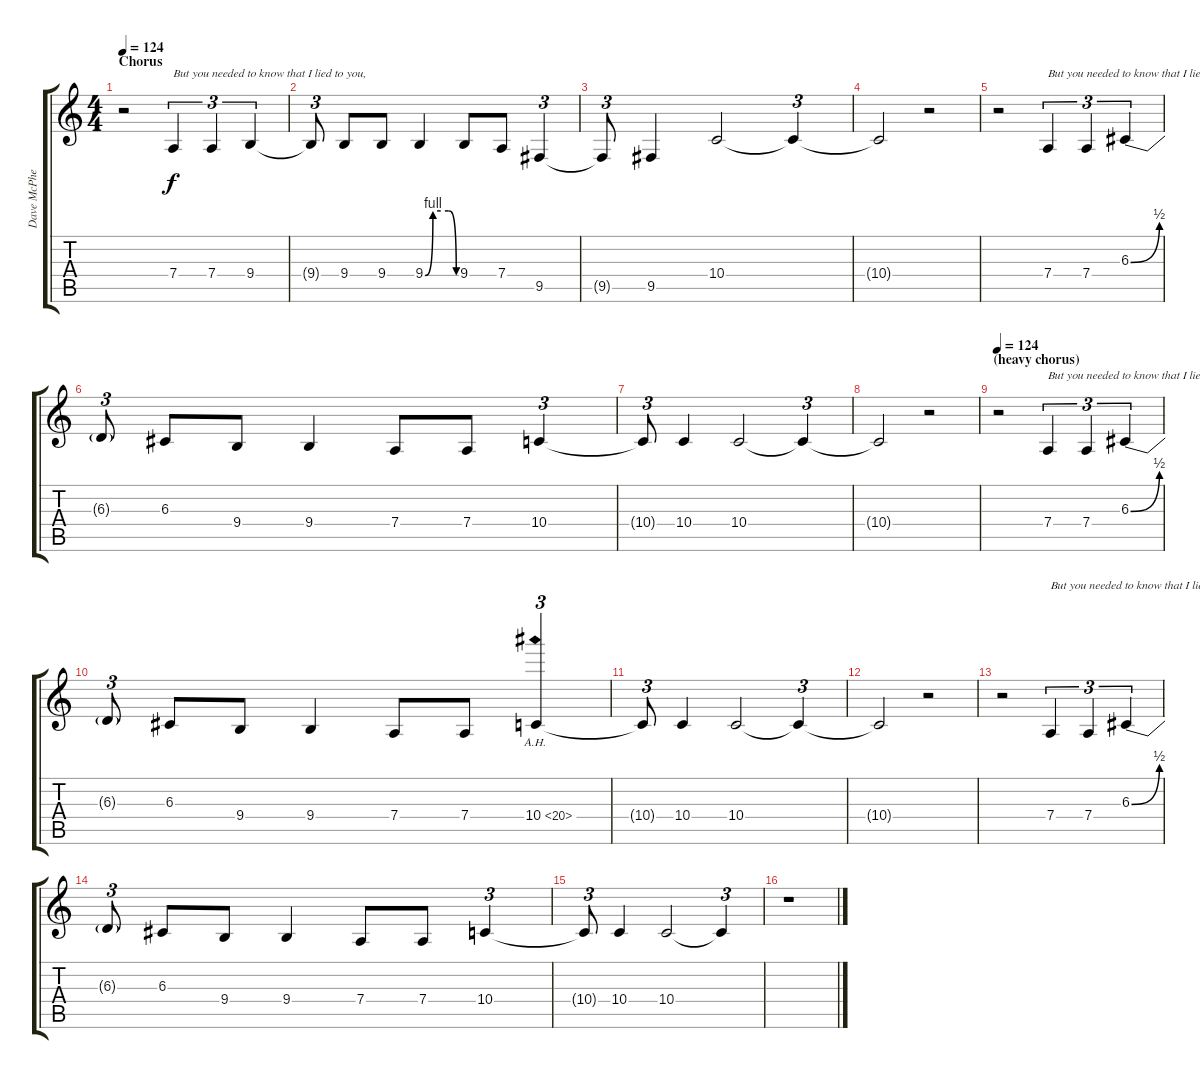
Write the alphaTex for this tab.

\track ("Dave McPherson - Vocals" "Dave McPhe") {instrument choiraahs}
\staff {score tabs}
\tuning (E4 B3 G3 D3 A2 D2) {hide}
\ts (4 4)
\section ("" "Chorus")
\tempo 124
\clef g2
\ks c
r.2{dy f volume 16 balance 8 instrument choiraahs} 7.4.4{tu (3 2) txt "But you needed to know that I lied to you,"} 7.4.4{tu (3 2)} 9.4.4{tu (3 2)} |
9.4{t}.8{tu (3 2)} 9.4.8 9.4.8 9.4{be (custom 0 0 15 4 30 4 45 4 60 0)}.4 9.4.8 7.4.8 9.5.4{tu (3 2)} |
9.5{t}.8{tu (3 2)} 9.5.4 10.4.2 10.4{t}.4{tu (3 2)} |
10.4{t}.2 r.2 |
r.2 7.4.4{tu (3 2) txt "But you needed to know that I lied to you,"} 7.4.4{tu (3 2)} 6.3{be (bend 0 0 60 2)}.4{tu (3 2)} |
6.3{t}.8{tu (3 2)} 6.3.8 9.4.8 9.4.4 7.4.8 7.4.8 10.4.4{tu (3 2)} |
10.4{t}.8{tu (3 2)} 10.4.4 10.4.2 10.4{t}.4{tu (3 2)} |
10.4{t}.2 r.2 |
\section ("" "(heavy chorus)")
\tempo 124
r.2{volume 16 instrument lead2sawtooth} 7.4.4{tu (3 2) txt "But you needed to know that I lied to you,"} 7.4.4{tu (3 2)} 6.3{be (bend 0 0 60 2)}.4{tu (3 2)} |
6.3{t}.8{tu (3 2)} 6.3.8 9.4.8 9.4.4 7.4.8 7.4.8 10.4{ah 10}.4{tu (3 2)} |
10.4{t}.8{tu (3 2)} 10.4.4 10.4.2 10.4{t}.4{tu (3 2)} |
10.4{t}.2 r.2 |
r.2 7.4.4{tu (3 2) txt "But you needed to know that I lied to you,"} 7.4.4{tu (3 2)} 6.3{be (bend 0 0 60 2)}.4{tu (3 2)} |
6.3{t}.8{tu (3 2)} 6.3.8 9.4.8 9.4.4 7.4.8 7.4.8 10.4.4{tu (3 2)} |
10.4{t}.8{tu (3 2)} 10.4.4 10.4.2 10.4{t}.4{tu (3 2)} |
r.1
